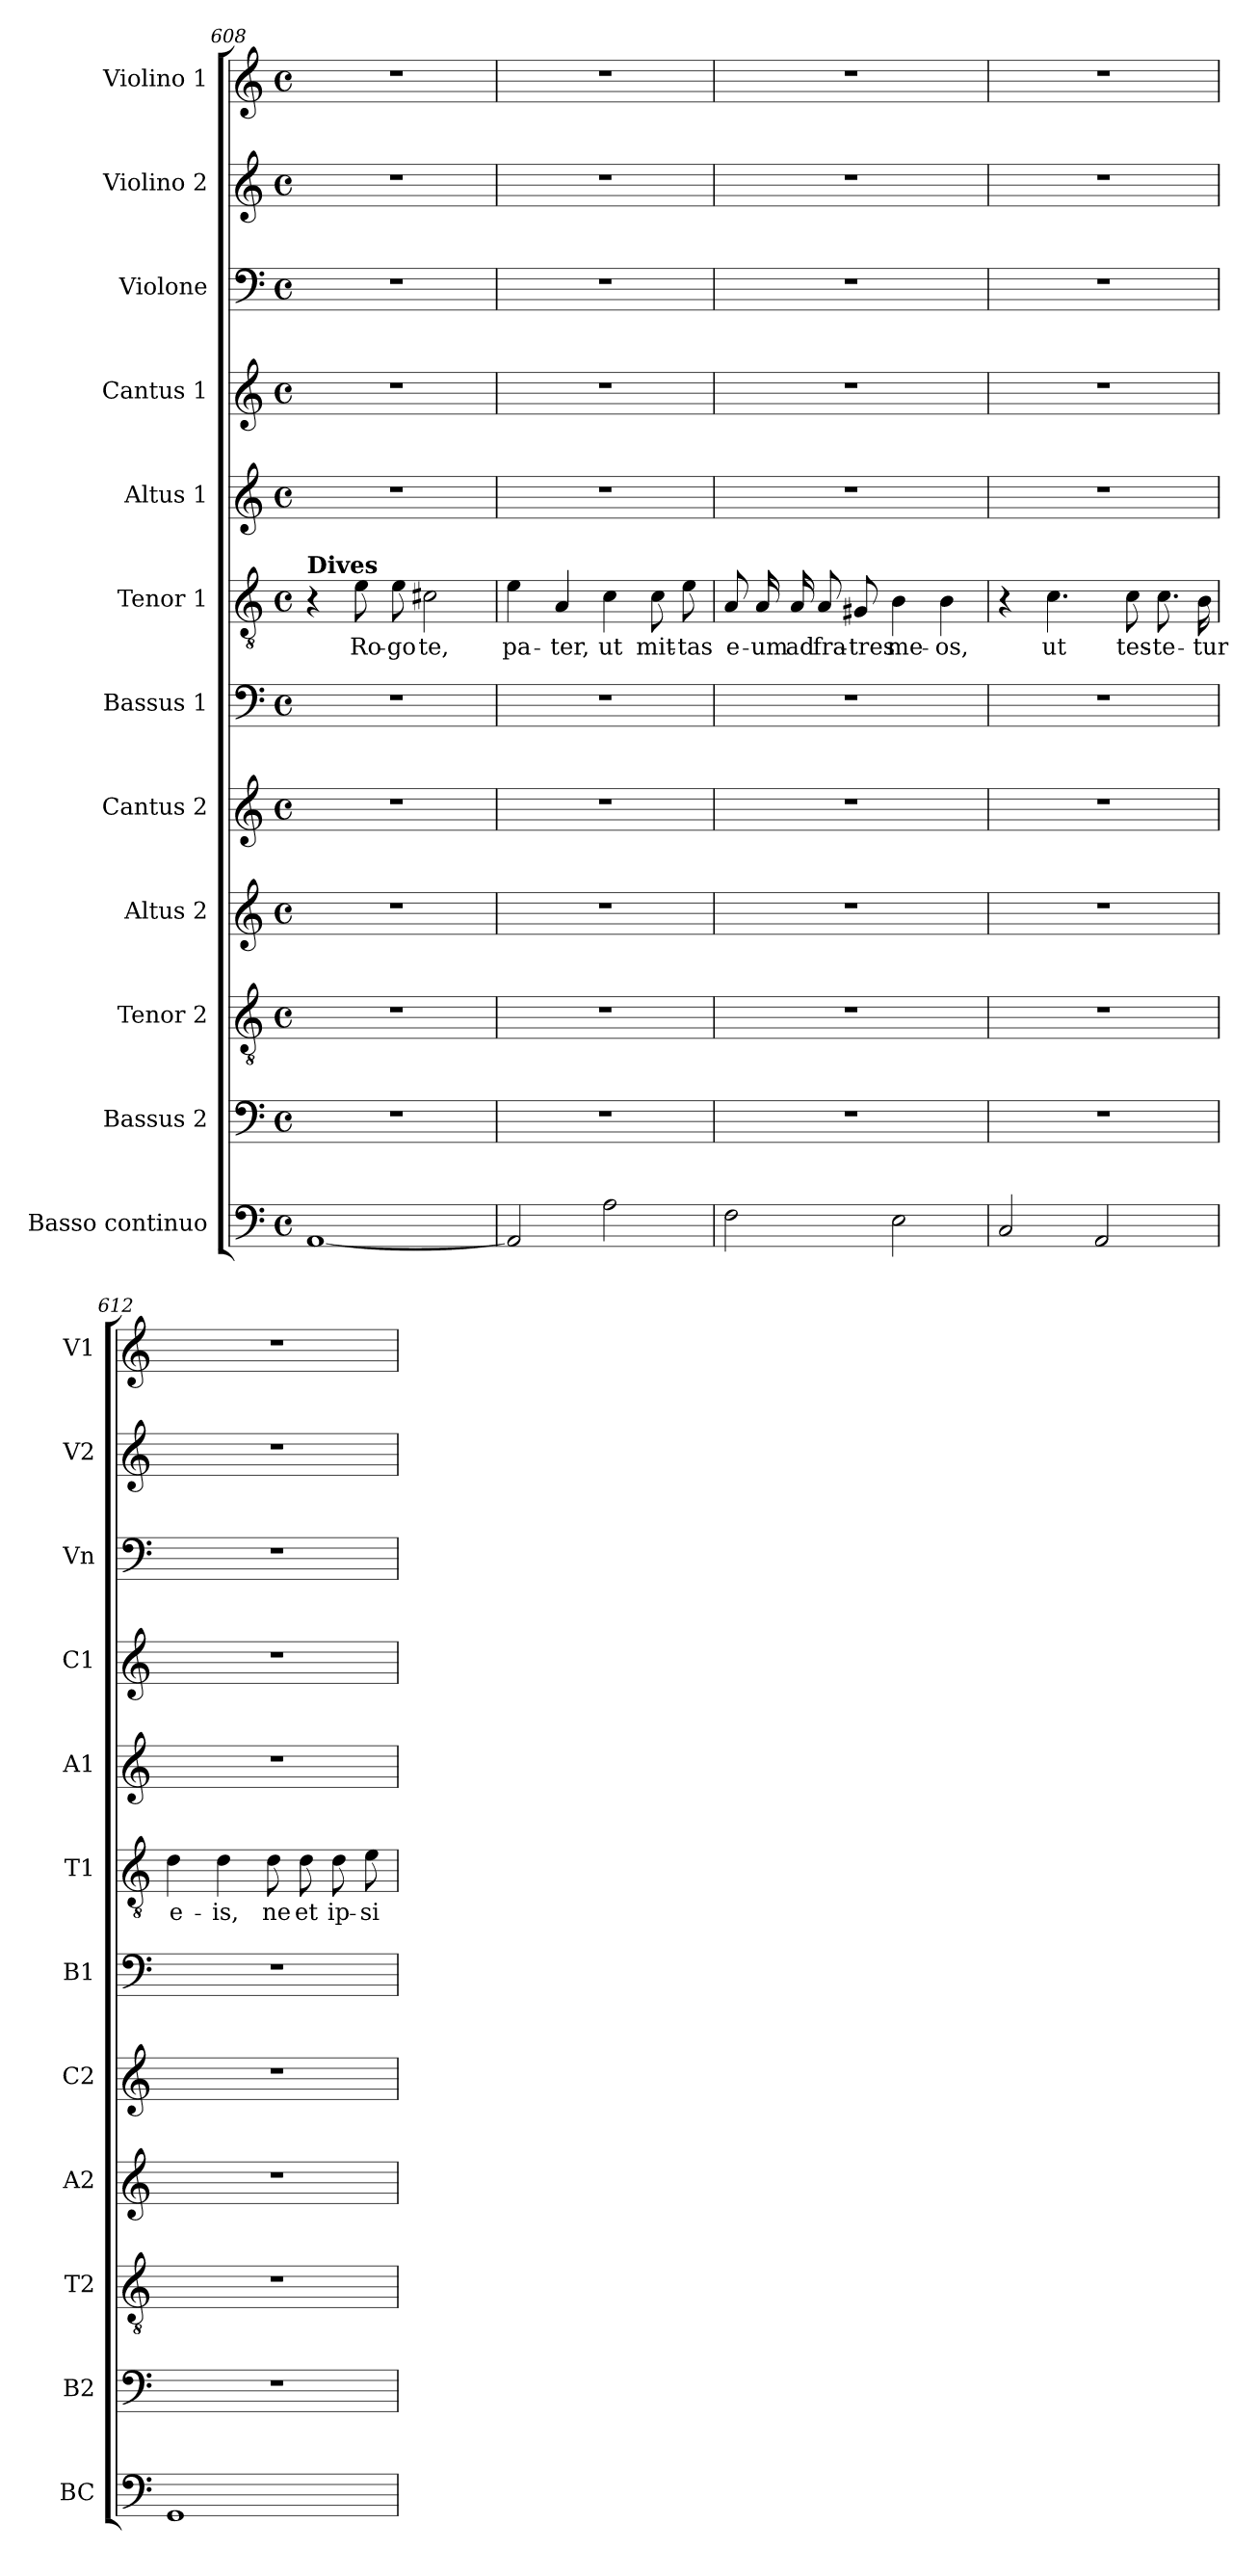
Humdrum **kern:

**kern	**kern	**kern	**kern	**kern	**kern	**kern	**text	**kern	**kern	**kern	**kern	**kern
*part12	*part11	*part10	*part9	*part8	*part7	*part6	*part6	*part5	*part4	*part3	*part2	*part1
*staff12	*staff11	*staff10	*staff9	*staff8	*staff7	*staff6	*staff6	*staff5	*staff4	*staff3	*staff2	*staff1
*I"Basso continuo	*I"Bassus 2	*I"Tenor 2	*I"Altus 2	*I"Cantus 2	*I"Bassus 1	*I"Tenor 1	*	*I"Altus 1	*I"Cantus 1	*I"Violone	*I"Violino 2	*I"Violino 1
*I'BC	*I'B2	*I'T2	*I'A2	*I'C2	*I'B1	*I'T1	*	*I'A1	*I'C1	*I'Vn	*I'V2	*I'V1
!!LO:LB:g=z
*clefF4	*clefF4	*clefGv2	*clefG2	*clefG2	*clefF4	*clefGv2	*	*clefG2	*clefG2	*clefF4	*clefG2	*clefG2
*ITrd7c12	*	*	*	*	*	*	*	*	*	*ITrd7c12	*	*
*k[]	*k[]	*k[]	*k[]	*k[]	*k[]	*k[]	*	*k[]	*k[]	*k[]	*k[]	*k[]
*C:	*C:	*C:	*C:	*C:	*C:	*C:	*	*C:	*C:	*C:	*C:	*C:
*M4/4	*M4/4	*M4/4	*M4/4	*M4/4	*M4/4	*M4/4	*	*M4/4	*M4/4	*M4/4	*M4/4	*M4/4
*met(c)	*met(c)	*met(c)	*met(c)	*met(c)	*met(c)	*met(c)	*	*met(c)	*met(c)	*met(c)	*met(c)	*met(c)
=608	=608	=608	=608	=608	=608	=608	=608	=608	=608	=608	=608	=608
!	!	!	!	!	!	!LO:TX:a:B:t=Dives	!	!	!	!	!	!
[1AAA	1r	1r	1r	1r	1r	4r	.	1r	1r	1r	1r	1r
!	!	!	!	!	!	!	!LO:LY:b	!	!	!	!	!
.	.	.	.	.	.	8e\	Ro-	.	.	.	.	.
!	!	!	!	!	!	!	!LO:LY:b	!	!	!	!	!
.	.	.	.	.	.	8e\	-go	.	.	.	.	.
!	!	!	!	!	!	!	!LO:LY:b	!	!	!	!	!
.	.	.	.	.	.	2c#X\	te,	.	.	.	.	.
=609	=609	=609	=609	=609	=609	=609	=609	=609	=609	=609	=609	=609
!	!	!	!	!	!	!	!LO:LY:b	!	!	!	!	!
2AAA/]	1r	1r	1r	1r	1r	4e\	pa-	1r	1r	1r	1r	1r
!	!	!	!	!	!	!	!LO:LY:b	!	!	!	!	!
.	.	.	.	.	.	4A/	-ter,	.	.	.	.	.
!	!	!	!	!	!	!	!LO:LY:b	!	!	!	!	!
2AA\	.	.	.	.	.	4c\	ut	.	.	.	.	.
!	!	!	!	!	!	!	!LO:LY:b	!	!	!	!	!
.	.	.	.	.	.	8c\	mit-	.	.	.	.	.
!	!	!	!	!	!	!	!LO:LY:b	!	!	!	!	!
.	.	.	.	.	.	8e\	-tas	.	.	.	.	.
=610	=610	=610	=610	=610	=610	=610	=610	=610	=610	=610	=610	=610
!	!	!	!	!	!	!	!LO:LY:b	!	!	!	!	!
2FF\	1r	1r	1r	1r	1r	8A/	e-	1r	1r	1r	1r	1r
!	!	!	!	!	!	!	!LO:LY:b	!	!	!	!	!
.	.	.	.	.	.	16A/	-um	.	.	.	.	.
!	!	!	!	!	!	!	!LO:LY:b	!	!	!	!	!
.	.	.	.	.	.	16A/	ad	.	.	.	.	.
!	!	!	!	!	!	!	!LO:LY:b	!	!	!	!	!
.	.	.	.	.	.	8A/	fra-	.	.	.	.	.
!	!	!	!	!	!	!	!LO:LY:b	!	!	!	!	!
.	.	.	.	.	.	8G#X/	-tres	.	.	.	.	.
!	!	!	!	!	!	!	!LO:LY:b	!	!	!	!	!
2EE\	.	.	.	.	.	4B\	me-	.	.	.	.	.
!	!	!	!	!	!	!	!LO:LY:b	!	!	!	!	!
.	.	.	.	.	.	4B\	-os,	.	.	.	.	.
=611	=611	=611	=611	=611	=611	=611	=611	=611	=611	=611	=611	=611
2CC/	1r	1r	1r	1r	1r	4r	.	1r	1r	1r	1r	1r
!	!	!	!	!	!	!	!LO:LY:b	!	!	!	!	!
.	.	.	.	.	.	4.c\	ut	.	.	.	.	.
2AAA/	.	.	.	.	.	.	.	.	.	.	.	.
!	!	!	!	!	!	!	!LO:LY:b	!	!	!	!	!
.	.	.	.	.	.	8c\	tes-	.	.	.	.	.
!	!	!	!	!	!	!	!LO:LY:b	!	!	!	!	!
.	.	.	.	.	.	8.c\	-te-	.	.	.	.	.
!	!	!	!	!	!	!	!LO:LY:b	!	!	!	!	!
.	.	.	.	.	.	16B\	-tur	.	.	.	.	.
=612	=612	=612	=612	=612	=612	=612	=612	=612	=612	=612	=612	=612
!	!	!	!	!	!	!	!LO:LY:b	!	!	!	!	!
1GGG	1r	1r	1r	1r	1r	4d\	e-	1r	1r	1r	1r	1r
!	!	!	!	!	!	!	!LO:LY:b	!	!	!	!	!
.	.	.	.	.	.	4d\	-is,	.	.	.	.	.
!	!	!	!	!	!	!	!LO:LY:b	!	!	!	!	!
.	.	.	.	.	.	8d\	ne	.	.	.	.	.
!	!	!	!	!	!	!	!LO:LY:b	!	!	!	!	!
.	.	.	.	.	.	8d\	et	.	.	.	.	.
!	!	!	!	!	!	!	!LO:LY:b	!	!	!	!	!
.	.	.	.	.	.	8d\	ip-	.	.	.	.	.
!	!	!	!	!	!	!	!LO:LY:b	!	!	!	!	!
.	.	.	.	.	.	8e\	-si	.	.	.	.	.
=	=	=	=	=	=	=	=	=	=	=	=	=
*-	*-	*-	*-	*-	*-	*-	*-	*-	*-	*-	*-	*-
